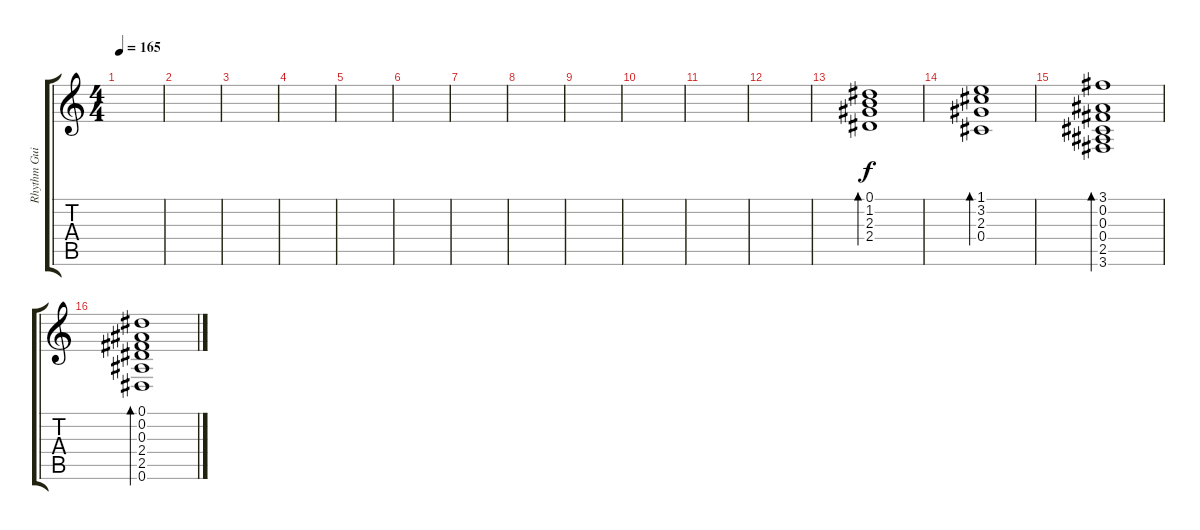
\track ("Rhythm Guitar (Acoustic)" "Rhythm Gui") {instrument acousticguitarsteel}
\staff {score tabs}
\tuning (Eb4 Bb3 Gb3 Db3 Ab2 Eb2) {hide}
\ts (4 4)
\tempo 165
\clef g2
\ks c
|
|
|
|
|
|
|
|
|
|
|
|
(0.1 1.2 2.3 2.4).1{bd 240} |
(1.1 3.2 2.3 0.4).1{bd 240} |
(3.1 0.2 0.3 0.4 2.5 3.6).1{bd 240} |
(0.1 0.2 0.3 2.4 2.5 0.6).1{bd 240}
